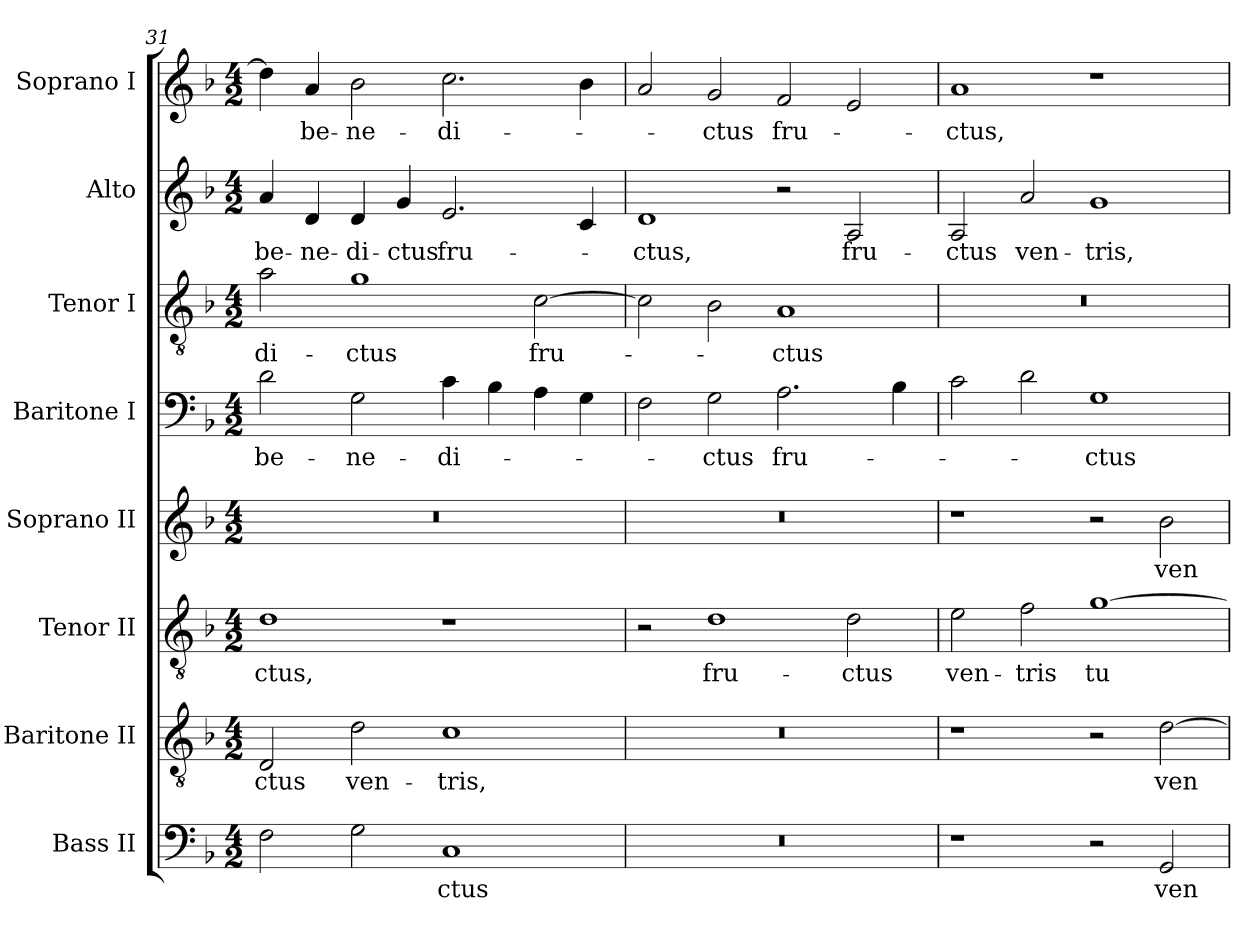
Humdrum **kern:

**kern	**text	**kern	**text	**kern	**text	**kern	**text	**kern	**text	**kern	**text	**kern	**text	**kern	**text
*part8	*part8	*part7	*part7	*part6	*part6	*part5	*part5	*part4	*part4	*part3	*part3	*part2	*part2	*part1	*part1
*staff8	*staff8	*staff7	*staff7	*staff6	*staff6	*staff5	*staff5	*staff4	*staff4	*staff3	*staff3	*staff2	*staff2	*staff1	*staff1
*I"Bass II	*	*I"Baritone II	*	*I"Tenor II	*	*I"Soprano II	*	*I"Baritone I	*	*I"Tenor I	*	*I"Alto	*	*I"Soprano I	*
*clefF4	*	*clefGv2	*	*clefGv2	*	*clefG2	*	*clefF4	*	*clefGv2	*	*clefG2	*	*clefG2	*
*	*	*ITrd14c24	*	*ITrd11c19	*	*	*	*ITrd9c15	*	*ITrd7c12	*	*	*	*ITrd7c12	*
*k[b-]	*	*k[b-]	*	*k[b-]	*	*k[b-]	*	*k[b-]	*	*k[b-]	*	*k[b-]	*	*k[b-]	*
*F:	*	*F:	*	*F:	*	*F:	*	*F:	*	*F:	*	*F:	*	*F:	*
*M4/2	*	*M4/2	*	*M4/2	*	*M4/2	*	*M4/2	*	*M4/2	*	*M4/2	*	*M4/2	*
=31	=31	=31	=31	=31	=31	=31	=31	=31	=31	=31	=31	=31	=31	=31	=31
!	!	!	!LO:LY:b:color=#000000	!	!	!	!	!	!	!	!	!	!	!	!
!	!	!	!	!	!LO:LY:b:color=#000000	!LO:N:vis=1	!	!	!	!	!	!	!	!	!
!	!	!	!	!	!	!	!	!	!LO:LY:b:color=#000000	!	!	!	!	!	!
!	!	!	!	!	!	!	!	!	!	!	!LO:LY:b:color=#000000	!	!	!	!
!	!	!	!	!	!	!	!	!	!	!	!	!	!LO:LY:b:color=#000000	!	!
2Fi\	.	2DDDi/	-ctus	1Di	-ctus,	0r	.	2Di\	be-	2Ai\	-di-	4ai/	be-	4di\]	.
!	!	!	!	!	!	!	!	!	!	!	!	!	!LO:LY:b:color=#000000	!	!
!	!	!	!	!	!	!	!	!	!	!	!	!	!	!	!LO:LY:b:color=#000000
.	.	.	.	.	.	.	.	.	.	.	.	4di/	-ne-	4Ai/	be-
!	!	!	!LO:LY:b:color=#000000	!	!	!	!	!	!	!	!	!	!	!	!
!	!	!	!	!	!	!	!	!	!LO:LY:b:color=#000000	!	!	!	!	!	!
!	!	!	!	!	!	!	!	!	!	!	!LO:LY:b:color=#000000	!	!	!	!
!	!	!	!	!	!	!	!	!	!	!	!	!	!LO:LY:b:color=#000000	!	!
!	!	!	!	!	!	!	!	!	!	!	!	!	!	!	!LO:LY:b:color=#000000
2Gi\	.	2DDi\	ven-	.	.	.	.	2GGi\	-ne-	1Gi	-ctus	4di/	-di-	2B-i\	-ne-
!	!	!	!	!	!	!	!	!	!	!	!	!	!LO:LY:b:color=#000000	!	!
.	.	.	.	.	.	.	.	.	.	.	.	4gi/	-ctus	.	.
!	!LO:LY:b:color=#000000	!	!	!	!	!	!	!	!	!	!	!	!	!	!
!	!	!	!LO:LY:b:color=#000000	!	!	!	!	!	!	!	!	!	!	!	!
!	!	!	!	!	!	!	!	!	!LO:LY:b:color=#000000	!	!	!	!	!	!
!	!	!	!	!	!	!	!	!	!	!	!	!	!LO:LY:b:color=#000000	!	!
!	!	!	!	!	!	!	!	!	!	!	!	!	!	!	!LO:LY:b:color=#000000
1Ci	-ctus	1CCi	-tris,	1r	.	.	.	4Ci\	-di-	.	.	2.ei/	fru-	2.ci\	-di-
.	.	.	.	.	.	.	.	4BB-i\	.	.	.	.	.	.	.
!	!	!	!	!	!	!	!	!	!	!	!LO:LY:b:color=#000000	!	!	!	!
.	.	.	.	.	.	.	.	4AAi\	.	[>2Ci\	fru-	.	.	.	.
.	.	.	.	.	.	.	.	4GGi\	.	.	.	4ci/	.	4B-i\	.
=32	=32	=32	=32	=32	=32	=32	=32	=32	=32	=32	=32	=32	=32	=32	=32
!LO:N:vis=1	!	!LO:N:vis=1	!	!	!	!LO:N:vis=1	!	!	!	!	!	!	!	!	!
!	!	!	!	!	!	!	!	!	!	!	!	!	!LO:LY:b:color=#000000	!	!
0r	.	0r	.	2r	.	0r	.	2FFi\	.	2Ci\]	.	1di	-ctus,	2Ai/	.
!	!	!	!	!	!LO:LY:b:color=#000000	!	!	!	!	!	!	!	!	!	!
!	!	!	!	!	!	!	!	!	!LO:LY:b:color=#000000	!	!	!	!	!	!
!	!	!	!	!	!	!	!	!	!	!	!	!	!	!	!LO:LY:b:color=#000000
.	.	.	.	1Di	fru-	.	.	2GGi\	-ctus	2BB-i\	.	.	.	2Gi/	-ctus
!	!	!	!	!	!	!	!	!	!LO:LY:b:color=#000000	!	!	!	!	!	!
!	!	!	!	!	!	!	!	!	!	!	!LO:LY:b:color=#000000	!	!	!	!
!	!	!	!	!	!	!	!	!	!	!	!	!	!	!	!LO:LY:b:color=#000000
.	.	.	.	.	.	.	.	2.AAi\	fru-	1AAi	-ctus	2r	.	2Fi/	fru-
!	!	!	!	!	!LO:LY:b:color=#000000	!	!	!	!	!	!	!	!	!	!
!	!	!	!	!	!	!	!	!	!	!	!	!	!LO:LY:b:color=#000000	!	!
.	.	.	.	2Di\	-ctus	.	.	.	.	.	.	2Ai/	fru-	2Ei/	.
.	.	.	.	.	.	.	.	4BB-i\	.	.	.	.	.	.	.
!!LO:PB:g=z
=33	=33	=33	=33	=33	=33	=33	=33	=33	=33	=33	=33	=33	=33	=33	=33
!	!	!	!	!	!LO:LY:b:color=#000000	!	!	!	!	!LO:N:vis=1	!	!	!	!	!
!	!	!	!	!	!	!	!	!	!	!	!	!	!LO:LY:b:color=#000000	!	!
!	!	!	!	!	!	!	!	!	!	!	!	!	!	!	!LO:LY:b:color=#000000
1r	.	1r	.	2Ei\	ven-	1r	.	2Ci\	.	0r	.	2Ai/	-ctus	1Ai	-ctus,
!	!	!	!	!	!LO:LY:b:color=#000000	!	!	!	!	!	!	!	!	!	!
!	!	!	!	!	!	!	!	!	!	!	!	!	!LO:LY:b:color=#000000	!	!
.	.	.	.	2Fi\	-tris	.	.	2Di\	.	.	.	2ai/	ven-	.	.
!	!	!	!	!	!LO:LY:b:color=#000000	!	!	!	!	!	!	!	!	!	!
!	!	!	!	!	!	!	!	!	!LO:LY:b:color=#000000	!	!	!	!	!	!
!	!	!	!	!	!	!	!	!	!	!	!	!	!LO:LY:b:color=#000000	!	!
2r	.	2r	.	[>1Gi	tu-	2r	.	1GGi	-ctus	.	.	1gi	-tris,	1r	.
!	!LO:LY:b:color=#000000	!	!	!	!	!	!	!	!	!	!	!	!	!	!
!	!	!	!LO:LY:b:color=#000000	!	!	!	!	!	!	!	!	!	!	!	!
!	!	!	!	!	!	!	!LO:LY:b:color=#000000	!	!	!	!	!	!	!	!
2GGi/	ven-	[>2DDi\	ven-	.	.	2b-i\	ven-	.	.	.	.	.	.	.	.
=	=	=	=	=	=	=	=	=	=	=	=	=	=	=	=
*-	*-	*-	*-	*-	*-	*-	*-	*-	*-	*-	*-	*-	*-	*-	*-
